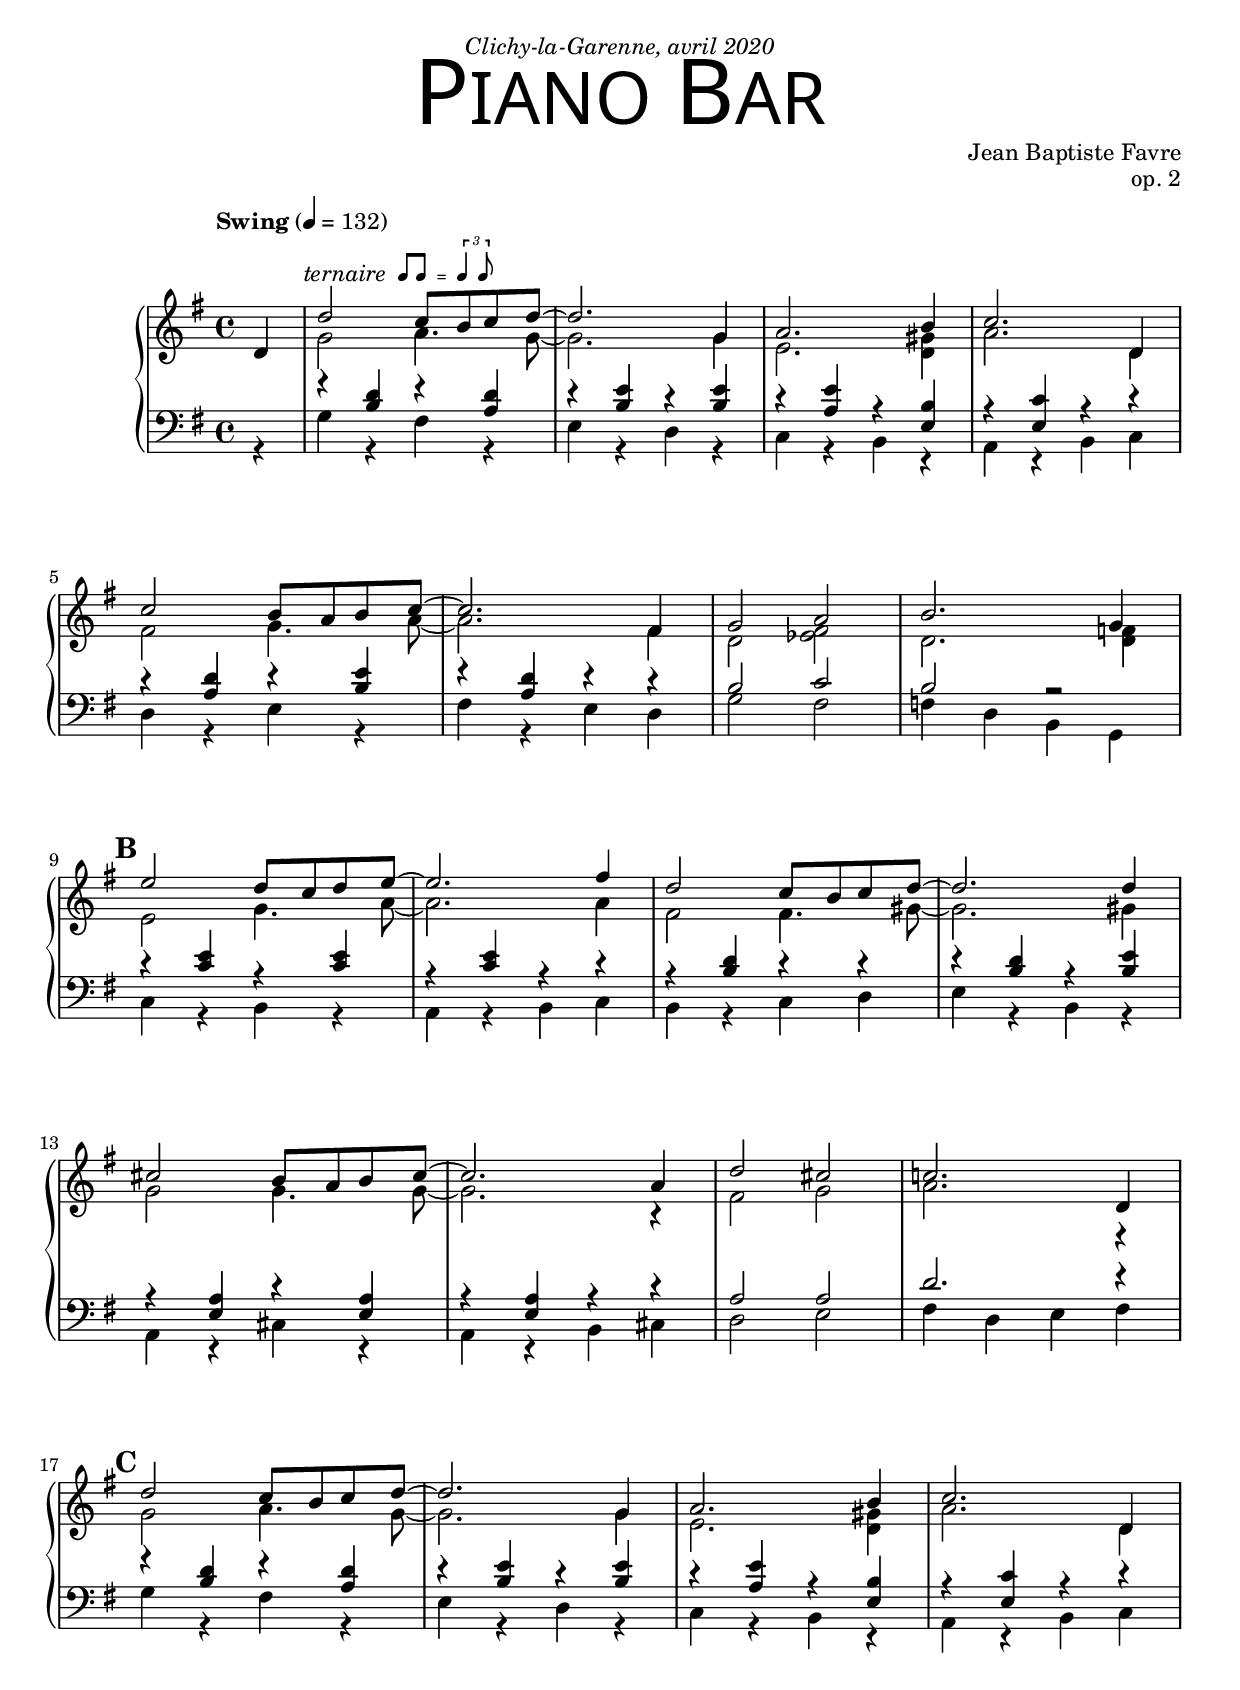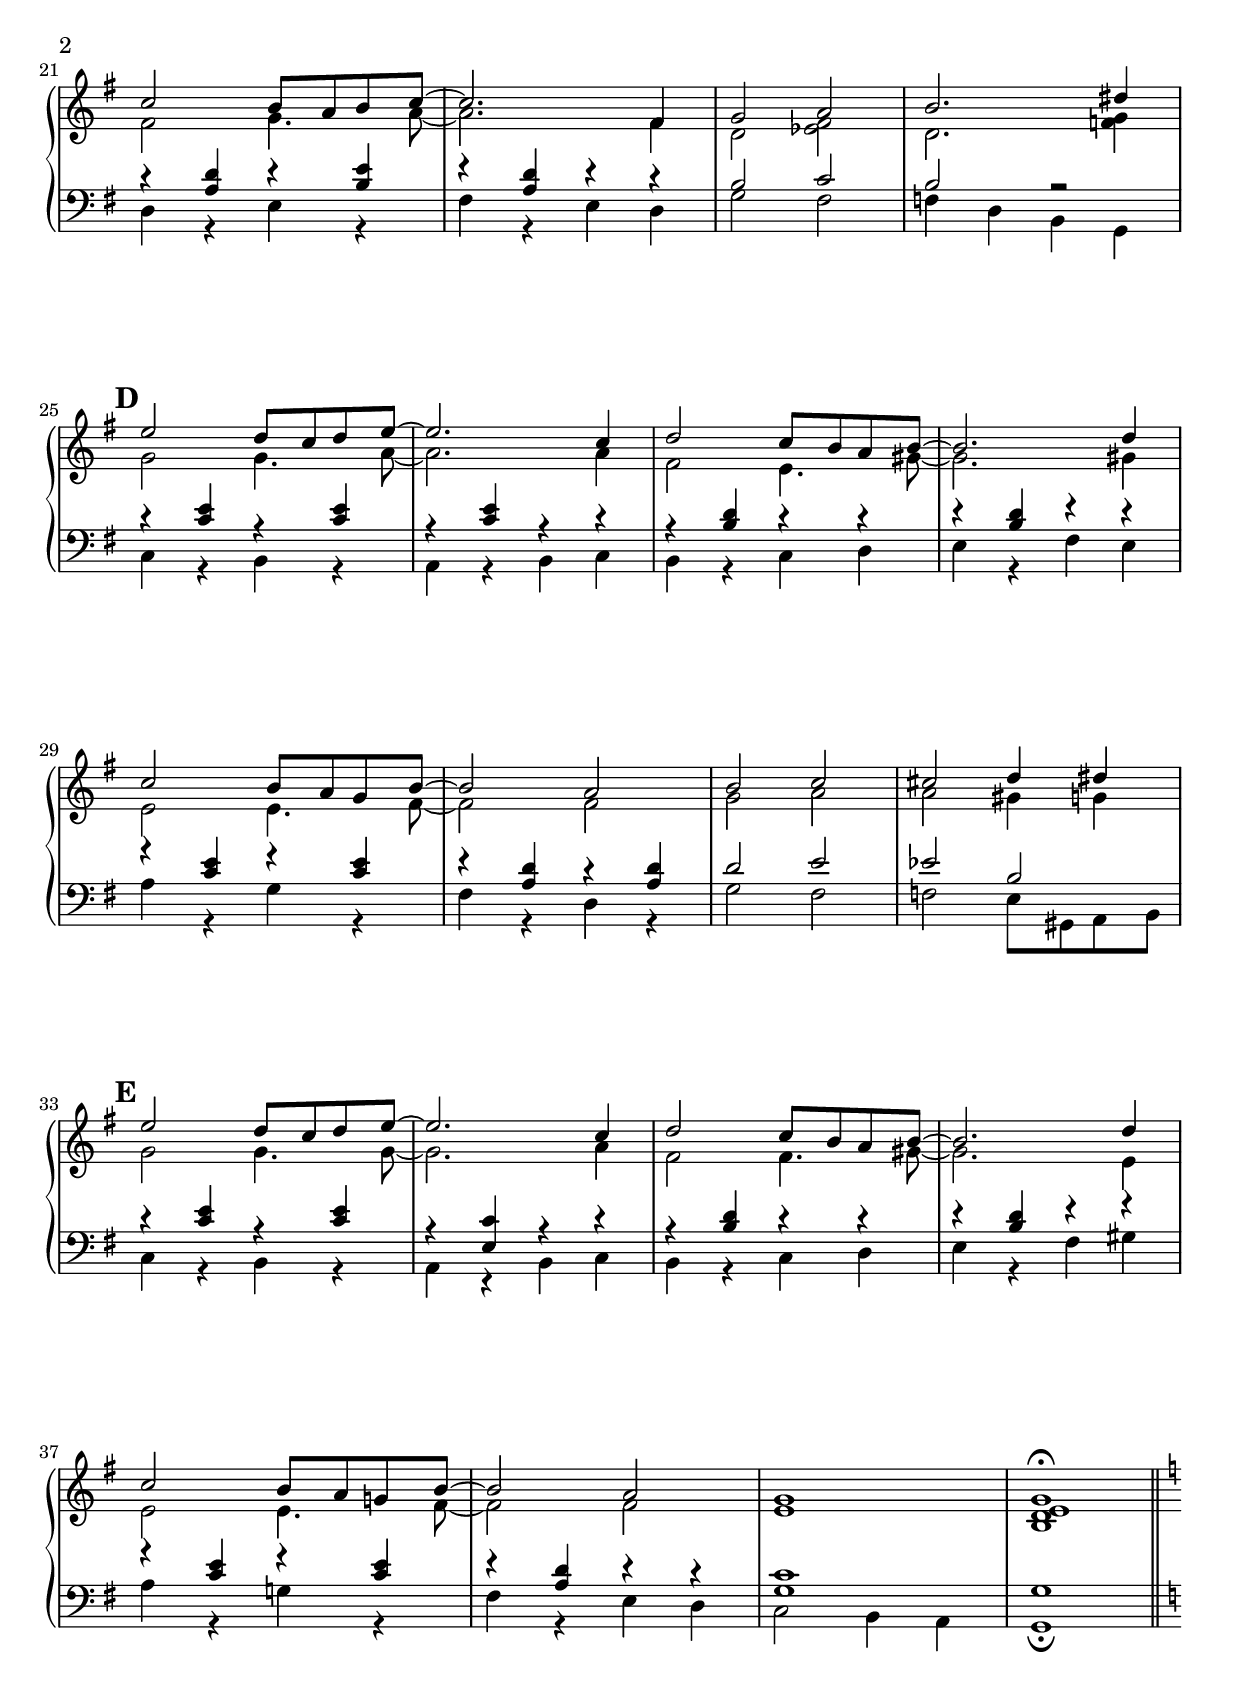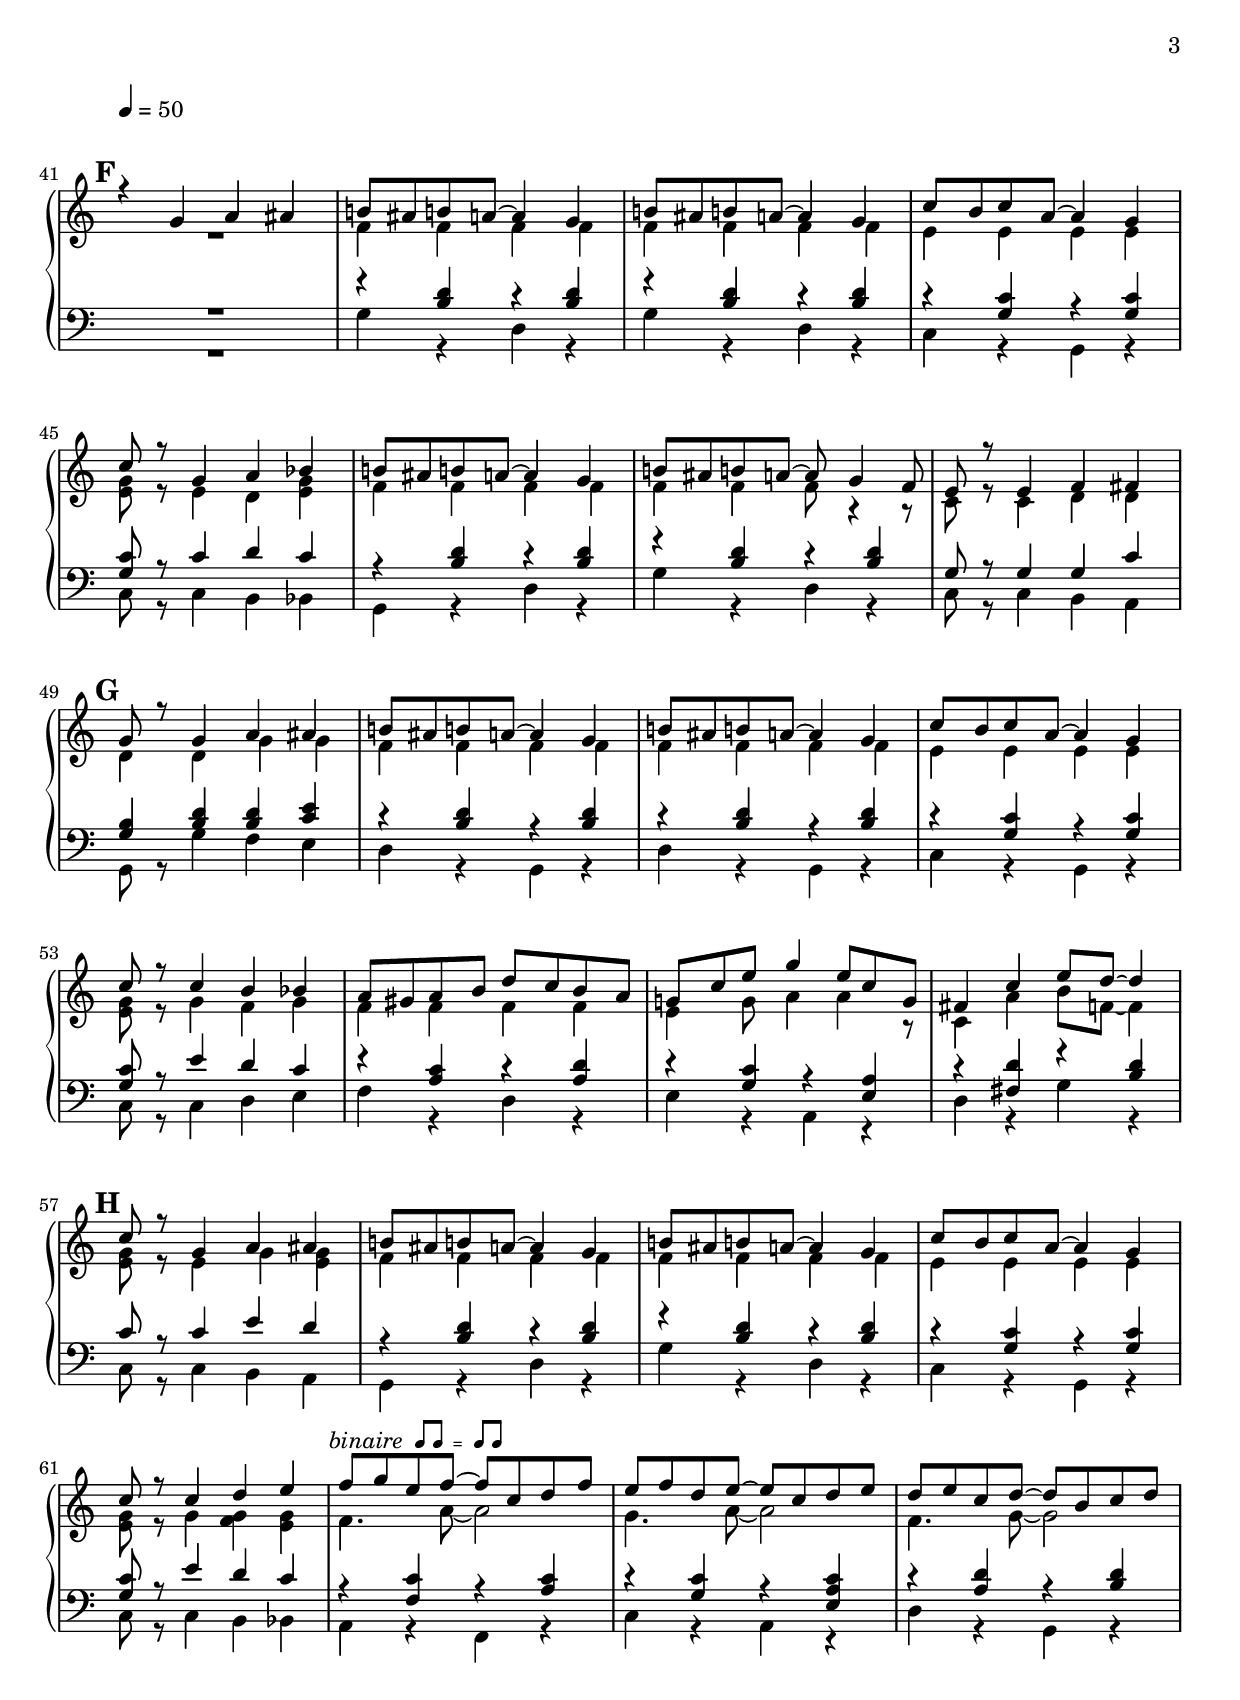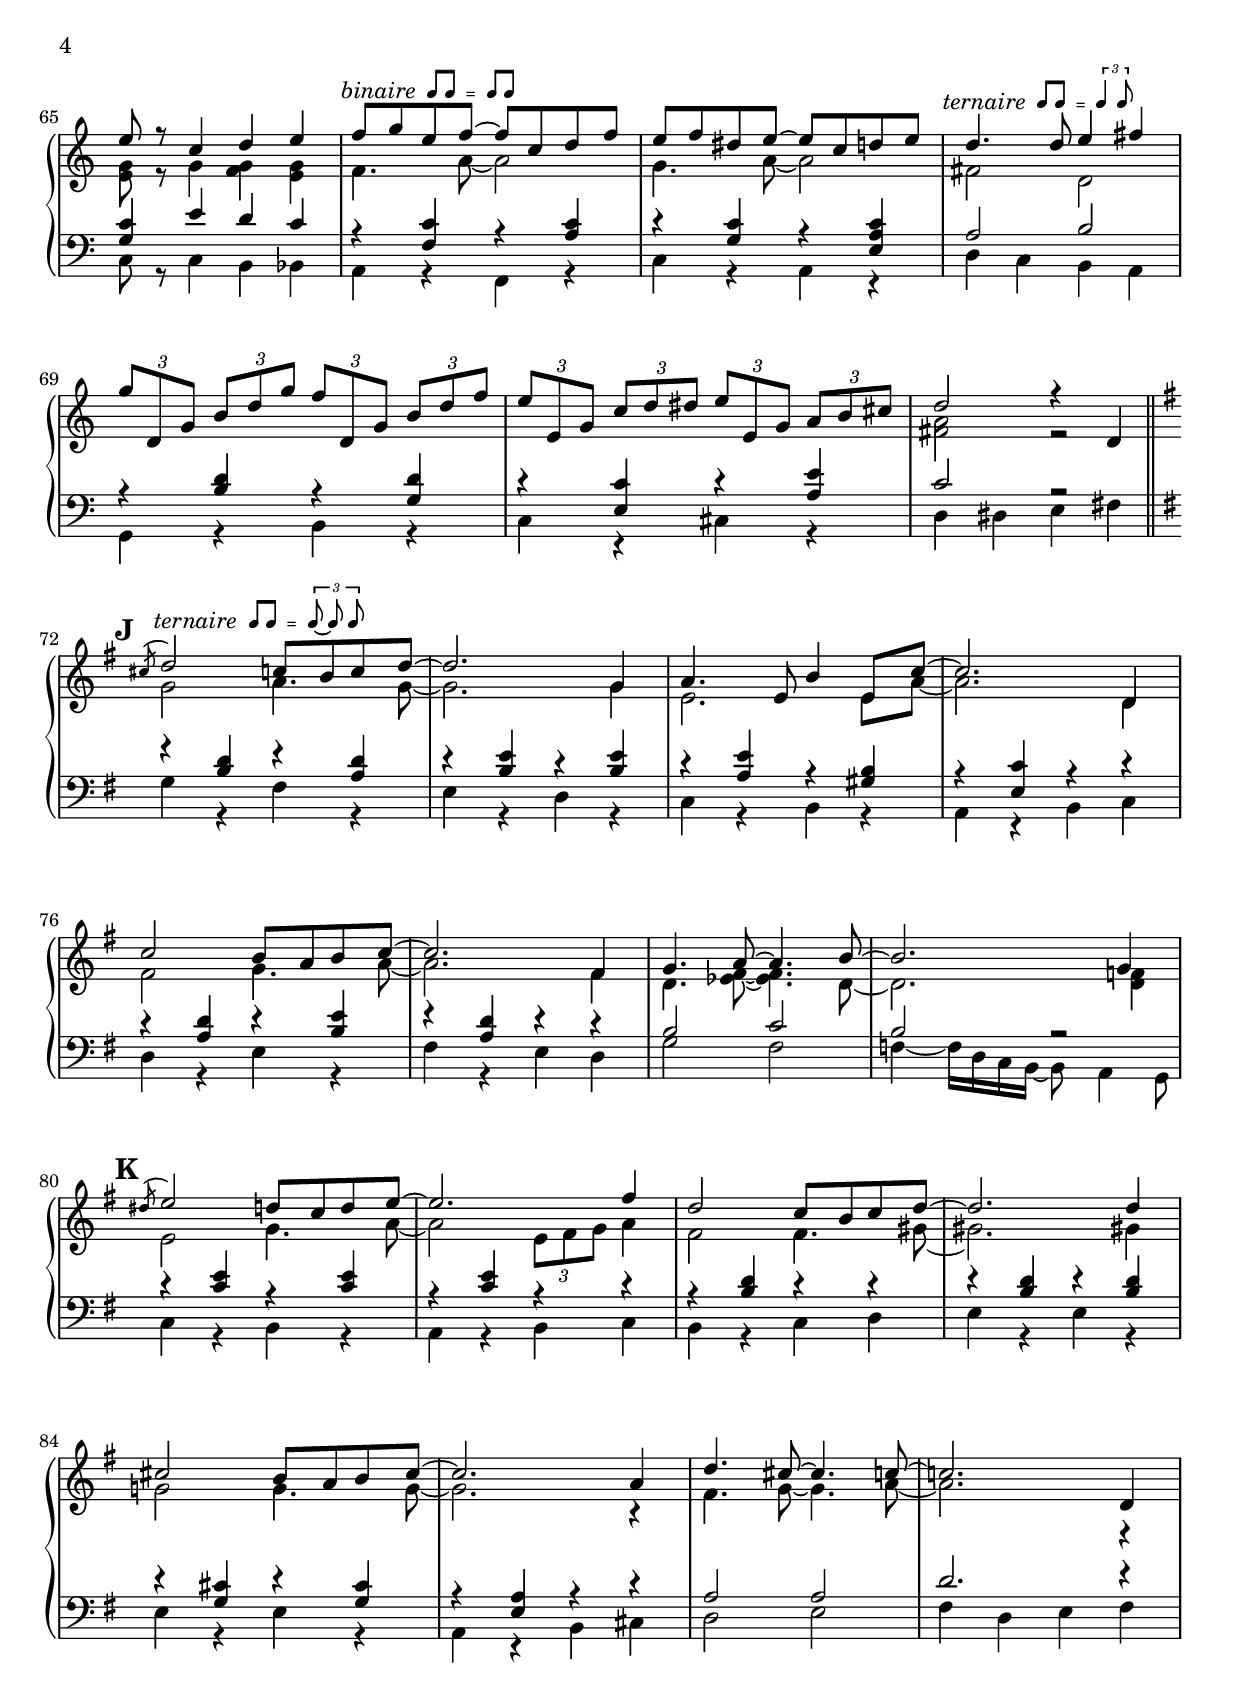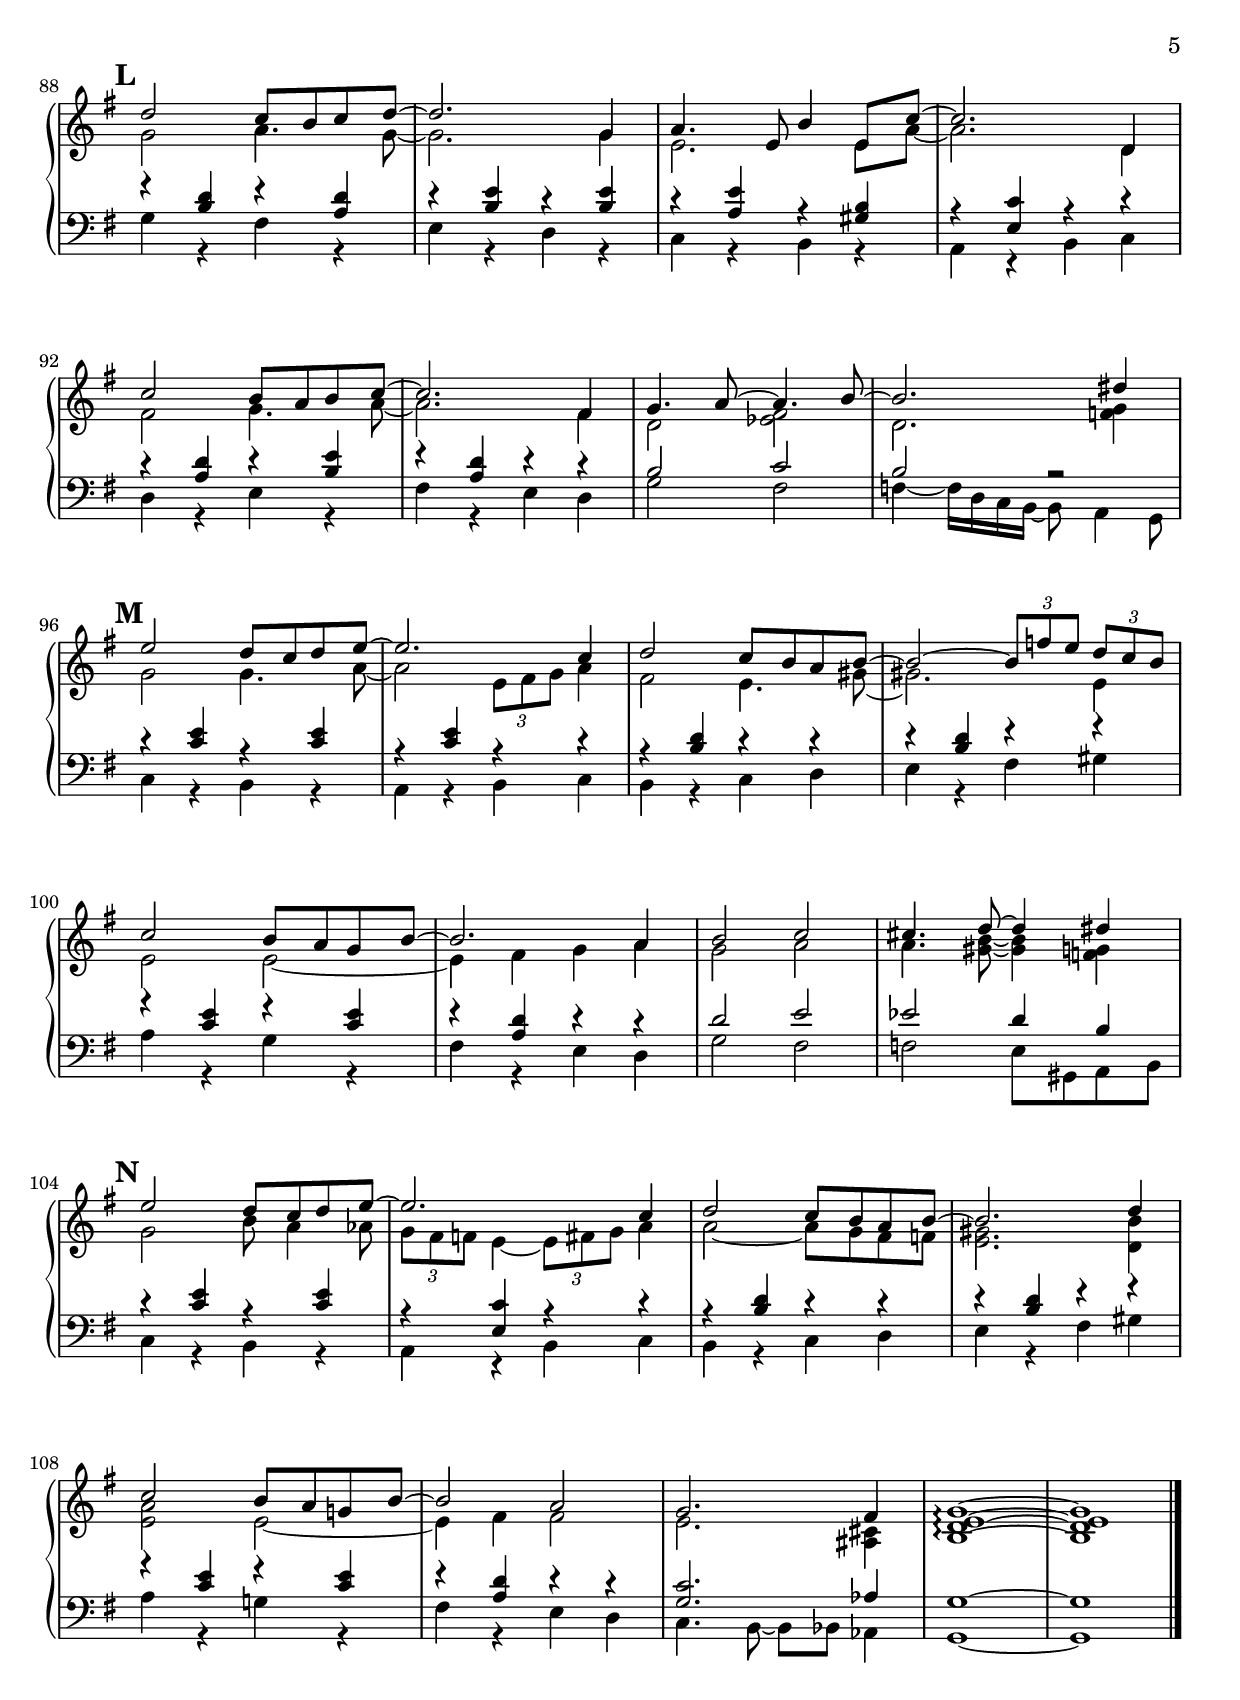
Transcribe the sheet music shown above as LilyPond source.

\version "2.20.0"
\language "english"
% Renders swing rhythm in midi
\include "articulate.ly"
% Will be included in lilypond 2.21
% In the mean time, you can get it from
% https://github.com/lilypond/lilypond/blob/master/ly/swing.ly
\include "swing.ly"
% This one has been found here:
% http://lsr.di.unimi.it/LSR/Item?id=204
%% http://lsr.di.unimi.it/LSR/Item?id=204
%% see also http://lilypond.org/doc/v2.18/Documentation/internals/metronome_005fmark_005fengraver
%% see also http://lilypond.org/doc/v2.18/Documentation/snippets/rhythms

%%% Function: rhythmMark
%%% ============================================================
%%%  Purpose: print a sophisticated rehearsal mark e.g
%%%           for rhythm directives
%%%    Usage: \rhythmMark label music1 music2
%%% ------------------------------------------------------------
%%% Variable: label (string)
%%% ------------------------------------------------------------
%%% Variable: music1 (ly:music)
%%% ------------------------------------------------------------
%%% Variable: music2 (ly:music)
%%% ------------------------------------------------------------
%%%  Example: \rhythmMark #"Swing" \rhyMarkIIEighths
%%%                 \rhyMarkSlurredTriplets
%%% ------------------------------------------------------------
%%% Constants:
%%%           rhythmMarkStaffReduce = #-3
%%%           rhythmMarkLabelFontSize = #-2
%%% ------------------------------------------------------------
%%%  Comment: see below for predefined values for music1&2
%%% ============================================================

rhythmMarkStaffReduce = #-3
rhythmMarkLabelFontSize = #-2

rhythmMark = #(define-music-function (parser location label musicI musicII ) (string? ly:music? ly:music?)
   #{
      \mark \markup {
        \line \general-align #Y #DOWN {
          \combine
            \italic \fontsize #rhythmMarkLabelFontSize $label
            \transparent \italic \fontsize #rhythmMarkLabelFontSize f

          \score {                     % 2nd column in line
            \new Staff \with {
              fontSize = #rhythmMarkStaffReduce
              \override StaffSymbol.staff-space = #(magstep rhythmMarkStaffReduce)
              \override StaffSymbol.line-count = #0
              \override VerticalAxisGroup.Y-extent = #'(-0.85 . 4)
            }

            {
              \relative c' { \stemUp $musicI }

%             \override Score.SpacingSpanner.strict-note-spacing = ##t
              \once \override Score.TextScript.Y-offset = #-0.4
              s4.^\markup{ \halign #-1 \italic "=" }

              \relative c' { \stemUp $musicII }
            }

            \layout {
              ragged-right= ##t
              indent = 0
              \context {
                \Staff
                \remove "Clef_engraver"
                \remove "Time_signature_engraver"
              }
            } % layout end

          } % Score end

        } % line end
      } % markup end
   #})

%%% Function: rhythmMarkC
%%% ============================================================
%%%  Purpose: print a sophisticated rehearsal mark e.g for
%%%           rhythm directives in a column (music on top)
%%%    Usage: \rhythmMarkC label music1 music2
%%% ------------------------------------------------------------
%%% Variable: label (string)
%%% ------------------------------------------------------------
%%% Variable: music1 (ly:music)
%%% ------------------------------------------------------------
%%% Variable: music2 (ly:music)
%%% ------------------------------------------------------------
%%%  Example: \rhythmMarkC #"Swing" \rhyMarkIIEighths
%%%                 \rhyMarkSlurredTriplets
%%% ------------------------------------------------------------
%%% Constants:
%%%           rhythmMarkCStaffReduce = #-4
%%%           rhythmMarkCLabelFontSize = #-2
%%% ------------------------------------------------------------
%%%  Comment: see below for predefined values for music1&2
%%% ============================================================

rhythmMarkCStaffReduce = #-4
rhythmMarkCLabelFontSize = #-2

rhythmMarkC = #(define-music-function (parser location label musicI musicII ) (string? ly:music? ly:music?)
   #{
      \mark \markup
      {
        \combine

          \line {
            \hspace #0
            \translate #'(-0.1 . -3.25) \italic \fontsize #rhythmMarkCLabelFontSize $label
          } % end Line

          \line \vcenter {

              \score {                 % 1st column in line

                \new Staff \with {
                  fontSize = #rhythmMarkCStaffReduce
                  \override StaffSymbol.staff-space = #(magstep rhythmMarkCStaffReduce)
                  \override StaffSymbol.line-count = #0
                  \override VerticalAxisGroup.Y-extent = #'(0 . 0)  % td
                }

                \relative c' { \stemUp $musicI }

                \layout {
                  ragged-right= ##t
                  indent = 0
                  \context {
                    \Staff
                    \remove "Clef_engraver"
                    \remove "Time_signature_engraver" }
                } % layout

              } % 1st score

              \hspace #-0.1            % 2nd column in line

                                       % 3rd column in line
              \italic \fontsize #rhythmMarkCStaffReduce "="

              \score {                 % 4th column in line

                \new Staff \with {
                  fontSize = #rhythmMarkCStaffReduce
                  \override StaffSymbol.staff-space = #(magstep rhythmMarkCStaffReduce)
                  \override StaffSymbol.line-count = #0
                  \override VerticalAxisGroup.Y-extent = #'(0 . 0)  % td
                }

                \relative c' {
                  \stemUp $musicII
                }

                \layout {
                  ragged-right= ##t
                  indent = 0
                  \context {
                    \Staff
                    \remove "Clef_engraver"
                    \remove "Time_signature_engraver" }
                } % layout

              } % 2nd score end

            } % line end
          % end combine
        } % markup end
   #})

%%% predefined ly:music-Variables for use
%%% in function rhythmMark and rhythmMarkC
%%% ============================================================
rhyMarkI = { b'1*1/8 }

rhyMarkII = { b'2*1/4 }

rhyMarkIV = { b'4*1/2 }

rhyMarkEighth = { b'8 }

rhyMarkIIEighths = {
  % \override Score.SpacingSpanner.common-shortest-duration = #(ly:make-moment 1/4) % tight
  \override Score.SpacingSpanner.common-shortest-duration = #(ly:make-moment 3/16) % even
  b'8[ b8]
}
rhyMarkTriplets = {
  % \override Score.SpacingSpanner.common-shortest-duration = #(ly:make-moment 1/2) % super-tight
  % \override Score.SpacingSpanner.common-shortest-duration = #(ly:make-moment 1/4) % tight
  \override Score.SpacingSpanner.common-shortest-duration = #(ly:make-moment 3/16) % even
  \tuplet 3/2 { b'4 b8 }
}
rhyMarkSlurredTriplets = {
  % \override Score.SpacingSpanner.common-shortest-duration = #(ly:make-moment 1/4) % tight
  % \override Score.SpacingSpanner.common-shortest-duration = #(ly:make-moment 5/32) % slighty tighter as even
  \override Score.SpacingSpanner.common-shortest-duration = #(ly:make-moment 1/8) % even
  \tuplet 3/2 { b'8 ~ b8 b8 }
}
rhyMarkDottedEighths = {
  % \override Score.SpacingSpanner.common-shortest-duration = #(ly:make-moment 1/4) % tight
  \override Score.SpacingSpanner.common-shortest-duration = #(ly:make-moment 3/16) % even
  % \override Score.SpacingSpanner.common-shortest-duration = #(ly:make-moment 1/8) % loose
  { b'8.[ b16*2] }
}


keepTags   = #'(visuel notvideo)

%%% To enable processing with ly2video, uncomment include and paper blockbelow
%\include "libs/ly2video.ily"
%removeTags = #'(notvideo school)
%\paper {
%   page-breaking = #ly:one-line-breaking
%   top-margin    = 148\mm
%   bottom-margin = 148\mm
%   left-margin   = 46\mm
%   right-margin  = 46\mm
%}

%%% To enable processing with ly2video, comment paper block below
\paper {
  #(set-paper-size "a4")
  top-margin = 1\cm
  bottom-margin = 1\cm
  #(include-special-characters)
  print-all-headers = ##f
  ragged-last-bottom = ##f
  max-systems-per-page = 6
}
removeTags = #'(school)

\header {
  title = \markup { \override #'(font-name . "Park Lane NF") \fontsize #8 \smallCaps "Piano Bar" }
  subtitle = ""
  composer = "Jean Baptiste Favre"
  opus = "op. 2"
  dedication = \markup { \italic "Clichy-la-Garenne, avril 2020" }
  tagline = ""
}
midiInstrumentName = "honky-tonk"
global = { \override Score.MetronomeMark.padding = #7 \tempo "Swing" 4 = 132 \time 4/4 \key g \major }
sopraneVoice = \relative c' {
          \partial 4
          d4
             \tag #'notvideo \once \override Score.RehearsalMark.X-offset = #0
             \tag #'notvideo \once \override Score.RehearsalMark.self-alignment-X = #RIGHT
             \tag #'notvideo \rhythmMark #"ternaire" \rhyMarkIIEighths \rhyMarkTriplets
             %\mark \default %\mark "A"
             d'2 \tripletFeel 8 { c8[ b c d~] } d2. g,4 a2. b4 c2. d,4
             c'2 \tripletFeel 8 { b8[ a b c~] } c2. fs,4 g2 a2 b2. g4 \break
             \mark #2 %\mark "B"
             e'2 \tripletFeel 8 { d8[ c d e8~] } e2. fs4 d2 \tripletFeel 8 { c8[ b c d~] } d2. d4
             cs2 \tripletFeel 8 { b8[ a b cs~] } cs2. a4 d2 cs2 c!2. d,4 \break
             \mark \default %\mark "C"
             d'2 \tripletFeel 8 { c8[ b c d~] } d2. g,4 a2. b4 c2. d,4
             c'2 \tripletFeel 8 { b8[ a b c~] } c2. fs,4 g2 a2 b2. ds4 \break
             \mark \default %\mark "D"
             e2 \tripletFeel 8 { d8[ c d e8~] } e2. c4 d2 \tripletFeel 8 { c8[ b a b8~] } b2. d4
             c2 \tripletFeel 8 { b8[ a g8 b8~] } b2 a2 b2 c2 cs2 d4 ds4 \break
             \mark \default %\mark "E"
             e2 \tripletFeel 8 { d8[ c d e8~] } e2. c4 d2 \tripletFeel 8 { c8[ b a b8~] } b2. d4
             c2 \tripletFeel 8 { b8[ a g! b8~] } b2 a2 g1
             \once \hide Score.MetronomeMark \tempo 4=80 <b, d e g>1\fermata \tempo 4=50 \break
             \bar"||" \pageBreak
             \mark \default \key c \major %\mark "F"
             r4 \once \hide Score.MetronomeMark \tempo 4=132 g'4 a as \tripletFeel 8 { b!8[ as b! a~] } a4 g4 \tripletFeel 8 { b!8[ as b! a~] } a4 g4 \tripletFeel 8 { c8[ b c a~] } a4 g
             c8 r8 g4 a bf \tripletFeel 8 { b!8[ as b! a~] } a4 g4 \tripletFeel 8 { b!8[ as b! a~] a8 g4 f8 } e8 r8 e4 f fs \break
             \mark \default %\mark "G"
             g8 r8 g4 a as \tripletFeel 8 { b!8[ as b! a~] } a4 g4 \tripletFeel 8 { b!8[ as b! a~] } a4 g4 \tripletFeel 8 { c8[ b c a~] } a4 g4
             c8 r8 c4 b bf \tripletFeel 8 { a8[ gs a b] d[ c b a] g![ c e] g4 e8[ c g] } fs4 c' \tripletFeel 8 { e8 d8~ } d4 \break
             \mark \default %\mark "H"
             c8 r8 g4 a as \tripletFeel 8 { b!8[ as b! a~] } a4 g4 \tripletFeel 8 { b!8[ as b! a~] } a4 g4 \tripletFeel 8 { c8[ b c a~] a4 } g
             c8 r8 c4 d e \tag #'notvideo { \once \override Score.RehearsalMark.self-alignment-X = #LEFT \rhythmMark #"binaire" \rhyMarkIIEighths \rhyMarkIIEighths } f8[ g e f~] f[ c d f] e[ f d e~] e[ c d e] d[ e c d~] d[ b c d]
             e r8 c4 d e \tag #'notvideo { \once \override Score.RehearsalMark.self-alignment-X = #LEFT \rhythmMark #"binaire" \rhyMarkIIEighths \rhyMarkIIEighths } f8 g e f~ f c d f e f ds e~ e c d e
             \tag #'notvideo { \once \override Score.RehearsalMark.self-alignment-X = #LEFT \rhythmMark #"ternaire" \rhyMarkIIEighths \rhyMarkTriplets }
             \tripletFeel 8 { d4. d8 e4 fs }
             \tuplet 3/2 4 { g8 d, g b d g f d, g b d f e e, g c d ds e e, g a b cs } d2 r4 d,4 \break \key g \major \bar"||"
             \mark \default %\mark "I"
             \acciaccatura { cs'8 } \tag #'notvideo { \once \override Score.RehearsalMark.self-alignment-X = #LEFT \rhythmMark #"ternaire" \rhyMarkIIEighths \rhyMarkSlurredTriplets } d2 \tripletFeel 8 { c8[ b c d~] d2. g,4 a4. e8 b'4 e,8 c'8~ } c2. d,4
             c'2 \tripletFeel 8 { b8[ a b c~] } c2. fs,4 \tripletFeel 8 { g4. a8~ a4. b8~ } b2. g4 \break
             \mark \default %\mark "J"
             \acciaccatura ds'8 e2 \tripletFeel 8 { d8[ c d e8~] } e2. fs4 d2 \tripletFeel 8 { c8[ b c d~] } d2. d4
             cs2 \tripletFeel 8 { b8[ a b cs~] } cs2. a4 \tripletFeel 8 { d4. cs8~ cs4. c8~ } c!2. d,4 \break
             \mark \default %\mark "K"
             d'2 \tripletFeel 8 { c8[ b c d~] d2. g,4 a4. e8 b'4 e,8 c'8~ } c2. d,4
             c'2 \tripletFeel 8 { b8[ a b c~] } c2. fs,4 \tripletFeel 8 { g4. a8~ a4. b8~ } b2. ds4 \break
             \mark \default %\mark "L"
             e2 \tripletFeel 8 { d8[ c d e8~] } e2. c4 d2 \tripletFeel 8 { c8[ b a b8~] } b2~  \tuplet  3/2 4 { b8 f' e d c b }
             c2 \tripletFeel 8 { b8[ a g8 b8~] } b2. a4 b2 c2 \tripletFeel 8 { cs4. d8~ } d4 ds4 \break
             \mark \default %\mark "M"
             e2 \tripletFeel 8 { d8[ c d e8~] } e2. c4 d2 \tripletFeel 8 { c8[ b a b8~] } b2. d4
             c2 \tripletFeel 8 { b8[ a g! b8~] } b2 a2 g2.  fs4
             \tag #'midi { \set tieWaitForNote = ##t b,32~ d~ e~ g~ <b, d e g>4.~ <b d e g>2~ <b d e g>1 \unset tieWaitForNote }
             \tag #'(visuel) { <b d e g>1\arpeggio~ <b d e g>1 }
          \bar "|."
        }
altoVoice = \relative c' {
          \partial 4 s4
             %\mark "A"
             g'2 \tripletFeel 8 { a4. g8~} g2. g4 e2. <d gs>4 a'2. d,4
             fs2 \tripletFeel 8 { g4. a8~} a2. fs4 d2 <ef fs>2 d2. <d f>4
             % \mark "B"
             e2 \tripletFeel 8 { g4. a8~} a2. a4 fs2 \tripletFeel 8 { fs4. gs8~} gs2. gs4
             g2 \tripletFeel 8 { g4. g8~} g2. r4 fs2 g2 a2. r4
             %\mark "C"
             g2 \tripletFeel 8 { a4. g8~} g2. g4 e2. <d gs>4 a'2. d,4
             fs2 \tripletFeel 8 { g4. a8~} a2. fs4 d2 <ef fs>2 d2. <f g>4
             %\mark "D"
             g2 \tripletFeel 8 { g4. a8~} a2. a4 fs2 \tripletFeel 8 { e4. gs8~} gs2. gs4
             e2 \tripletFeel 8 { e4. fs8~} fs2 fs2 g2 a2 a2 gs4 g4
             %\mark "E"
             g2 \tripletFeel 8 { g4. g8~} g2. a4 fs2 \tripletFeel 8 { fs4. gs8~} gs2. e4
             e2 \tripletFeel 8 { e4. fs8~} fs2 fs e1 s1
             \key c \major %\mark "F"
             R1 f4 f f f f4 f4 f
             f4 e e4 e e <e g>8 r8 e4 d <e g>
             f4 f4 f4 f \tripletFeel 8 { f4 f f8 r4 r8 } c8 r8 c4 d d
             %\mark "G"
             d d g g f4 f f f f4 f f f e4 e e e
             <e g>8 r8 g4 f g \tripletFeel 8 { f4 f f f e g8 a4 a4 r8 } c,4 a' \tripletFeel 8 { b8 f~ } f4
             %\mark "H"
             <e g>8 r8 e4 g <e g> f4 f f f f f f f e e e e
             <e g>8 r8 g4 <f g> <e g> f4. a8~a2 g4. a8~ a2 f4. g8~ g2 <e g>8 r8 g4 <f g> <e g>
             f4. a8~ a2 g4. a8~ a2 fs2 d2 s1 s1 <fs a>2 r2 \key g \major |
             %\mark "I"
             \once \override Slur.transparent =##t \acciaccatura { s8 } g2 \tripletFeel 8 { a4. g8~  g2. g4 e2. e8 a8~ } a2. d,4
             fs2 \tripletFeel 8 { g4. a8~ } a2. fs4 \tripletFeel 8 { d4. <ef fs>8~ <ef fs>4. d8~ } d2. <d f>4
             % \mark "J"
             e2 \tripletFeel 8 { g4. a8~ } a2 \tuplet 3/2 { e8 fs g } a4 fs2 \tripletFeel 8 { fs4. gs8~ } gs!2. gs!4
             g!2 \tripletFeel 8 { g4. g8~ } g2. r4 \tripletFeel 8 { fs4. g8~ g4. a8~ } a2. r4
             %\mark "K"
             g2 \tripletFeel 8 { a4. g8~ g2. g4 e2. e8 a8~ } a2. d,4
             fs2 \tripletFeel 8 { g4. a8~ } a2. fs4 d2 <ef fs>2 d2. <f g>4
             %\mark "L"
             g2 \tripletFeel 8 { g4. a8~ } a2 \tuplet 3/2 { e8 fs g } a4 fs2 \tripletFeel 8 { e4. gs!8~ } gs!2. e4
             e2 e2~ e4 fs4 g a g2 a2 \tripletFeel 8 { a4. <gs b>8~ } <gs b>4 <f! g!>4
             %\mark "M"
             g2 \tripletFeel 8 { b8 a4 af8 } \tuplet 3/2 4 { g8 fs f } e4~ \tuplet 3/2 4 { e8 fs g} a4 a2~ \tripletFeel 8 { a8[ g fs f] } <e gs!>2. <d b'>4
             <e a>2 e2~ e4 fs4 fs2 e2. <as, cs>4 s1 s1
        }
tenorVoice = \relative c' {
          \partial 4 s4
             %\mark "A"
             r4 <b d>4 r4 <a d>4 r4 <b e>4 r4 <b e>4 r4 <a e'>4 r4 <e b'>4 r4 <e c'>4 r4 r4
             r4 <a d>4 r4 <b e>4 r4 <a d>4 r4 r4 b2 c2 b2 r2
             %\mark "B"
             r4 <c e>4 r4 <c e>4 r4 <c e>4 r4 r4 r4 <b d>4 r4 r4 r4 <b d>4 r4 <b e>4
             r4 <e, a>4 r4 <e a>4 r4 <e a>4 r4 r4 a2 a2 d2. r4
             %\mark "C"
             r4 <b d>4 r4 <a d>4 r4 <b e>4 r4 <b e>4 r4 <a e'>4 r4 <e b'>4 r4 <e c'>4 r4 r4
             r4 <a d>4 r4 <b e>4 r4 <a d>4 r4 r4 b2 c2 b2 r2
             %\mark "D"
             r4 <c e>4 r4 <c e>4 r4 <c e>4 r4 r4 r4 <b d>4 r4 r4 r4 <b d>4 r4 r4
             r4 <c e>4 r4 <c e>4 r4 <a d>4 r4 <a d>4 d2 e2 ef2 b2
             %\mark "E"
             r4 <c e>4 r4 <c e>4 r4 <e, c'>4 r4 r4 r4 <b' d>4 r4 r4 r4 <b d>4 r4 r4
             r4 <c e>4 r4 <c e>4 r4 <a d>4 r4 r4 <g c>1 <g>1
             \key c \major %\mark "F"
             R1 r4 <b d>4 r <b d>4 r4 <b d>4 r <b d>4 r4 <g c>4 r4 <g c>4
             <g c>8 r8 c4 d c r4 <b d>4 r <b d>4 r4 <b d>4 r4 <b d>4 g8 r8 g4 g c
             %\mark "G"
             <g b>4 <b d> <b d> <c e> r4 <b d>4 r <b d>4 r4 <b d>4 r <b d>4 r4 <g c>4 r4 <g c>4
             <g c>8 r8 e'4 d c r4 <a c>4 r <a d>4 r4 <g c> r4 <e a> r4 <fs d'>4 r4 <b d>4
             %\mark "H"
             c8 r8 c4 e d r4 <b d>4 r <b d>4 r4 <b d>4 r <b d>4 r4 <g c>4 r4 <g c>4
             <g c>8 r8 e'4 d c r4 <f, c'>4 r4 <a c> r4 <g c> r4 <e a c> r4 <a d> r4 <b d> <g c>4 e'4 d c
             r4 <f, c'>4 r4 <a c> r4 <g c> r4 <e a c> a2 b2
             r4 <b d>4 r4 <g d'> r4 <e c'> r4 <a e'> c2 r2
             %\mark "I"
             \key g \major
             \once \override Slur.transparent =##t \acciaccatura { s8 } r4 <b d>4 r4 <a d>4 r4 <b e>4 r4 <b e>4 r4 <a e'>4 r4 <gs b>4 r4 <e c'>4 r4 r4
             r4 <a d>4 r4 <b e>4 r4 <a d>4 r4 r4 b2 c2 b2 r2
             %\mark "J"
             r4 <c e>4 r4 <c e>4 r4 <c e>4 r4 r4 r4 <b d>4 r4 r4 r4 <b d>4 r4 <b d>4
             r4 <g cs>4 r4 <g cs>4 r4 <e a>4 r4 r4 a2 a2 d2. r4
             %\mark "K"
             r4 <b d>4 r4 <a d>4 r4 <b e>4 r4 <b e>4 r4 <a e'>4 r4 <gs b>4 r4 <e c'>4 r4 r4
             r4 <a d>4 r4 <b e>4 r4 <a d>4 r4 r4 b2 c2 b2 r2
             %\mark "L"
             r4 <c e>4 r4 <c e>4 r4 <c e>4 r4 r4 r4 <b d>4 r4 r4 r4 <b d>4 r4 r4
             r4 <c e>4 r4 <c e>4 r4 <a d>4 r4 r4 d2 e2 ef2 d4 b
             %\mark "M"
             r4 <c e>4 r4 <c e>4 r4 <e, c'>4 r4 r4 r4 <b' d>4 r4 r4 r4 <b d>4 r4 r4
             r4 <c e>4 r4 <c e>4 r4 <a d>4 r4 r4 <g c>2. af4 g1~ g1
        }
bassesVoice = \relative f {
          \partial 4 r4
             %\mark "A"
             g4 r4 fs r4 e r4 d r4 c r4 b r4 a r4 b4 c
             d4 r4 e r4 fs r4 e4 d g2 fs f4 d4 b4 g4
             %\mark "B"
             c4 r4 b r4 a r4 b4 c b4 r4 c4 d e4 r4 b4 r4
             a4 r4 cs r4 a r4 b4 cs d2 e fs4 d e fs
             %\mark "C"
             g4 r4 fs r4 e r4 d r4 c r4 b r4 a r4 b4 c
             d4 r4 e r4 fs r4 e4 d g2 fs f4 d4 b4 g4
             %\mark "D"
             c4 r4 b r4 a r4 b4 c b4 r4 c4 d e4 r4 fs4 e
             a4 r4 g r4 fs r4 d4 r4 g2 fs f \tripletFeel 8 { e8[ gs, a b] } % e8[ b, a g] ?
             %\mark "E"
             c4 r4 b r4 a r4 b4 c b4 r4 c4 d e4 r4 fs4 gs
             a4 r4 g! r4 fs r4 e4 d c2 b4 a g1\fermata \key c \major
             %\mark "F"
             R1 g'4 r d r g4 r d r c4 r g r
             c8 r c4 b bf g r d' r g r d r4 c8 r8 c4 b a
             %\mark "G"
             g8 r8 g'4 f e d r g, r d' r g, r c4 r g r
             c8 r8 c4 d e f r4 d r4 e r4 a, r4 d r4 g r4
             %\mark "H"
             c,8 r8 c4 b a g4 r d' r g4 r d r c4 r g r
             c8 r8 c4 b bf a r4 f r4 c' r4 a4 r4 d4 r4 g,4 r4 c8 r8 c4 b bf
             a4 r4 f4 r4 c'4 r4 a4 r4 d4 c b a g r4 b r4 c r4 cs r4 d4 ds e fs
             %\mark "I"
             \key g \major
             \once \override Slur.transparent =##t \acciaccatura { s8 }
             g4 r4 fs r4 e r4 d r4 c r4 b r4 a r4 b4 c
             d4 r4 e r4 fs r4 e4 d g2 fs \tripletFeel 8 { f4~ f16 d c  b~ b8 a4 g8 }
             %\mark "J"
             c4 r4 b4 r4 a4 r4 b4 c b4 r4 c4 d e4 r4 e4 r4
             e4 r4 e4 r4 a,4 r4 b4 cs d2 e2 fs4 d e fs
             %\mark "K"
             g4 r4 fs4 r4 e4 r4 d4 r4 c4 r4 b4 r4 a4 r4 b4 c
             d4 r4 e4 r4 fs4 r4 e4 d g2 fs \tripletFeel 8 { f4~ f16 d c  b~ b8 a4 g8 }
             %\mark "L"
             c4 r4 b4 r4 a4 r4 b4 c b4 r4 c4 d e4 r4 fs4 gs
             a4 r4 g4 r4 fs4 r4 e4 d g2 fs f \tripletFeel 8 { e8[ gs, a b] }
             %\mark "M"
             c4 r4 b4 r4 a4 r4 b4 c b4 r4 c4 d e4 r4 fs4 gs
             a4 r4 g!4 r4 fs4 r4 e4 d \tripletFeel 8 { c4. b8~ b8 bf8 } af4 g1~ g1
        }

pianoMusic =   \new PianoStaff
  <<
    \tag #'(notvideo school) \new ChordNames {
      \chordmode {
        \partial 4
        s4 g1 e:m a2.:m e4:7 a1:m
           d:7 d:7/fs g2 fs:dim g1:7/f
           c1 a:m b:m e:m
           cs:dim6/e a:7 d2 cs:dim6/e d1:7
           g1 e:m a2.:m e4:7 a1:m
           d:7 d:7/fs g2 fs:dim g1:7/f
           c1 a:m b:m e:7
           a:m d g2 fs2:dim7 f2:aug7 g4:7 g4:aug/a
           c1 a:m b:m e:7
           a:m d:6 c g:7+
      }
    }
    \new Staff = "haut" <<
      \set Staff.midiInstrument = \midiInstrumentName
      \set Score.markFormatter = #format-mark-box-alphabet
      \clef treble
      \global
      \new Voice = "soprane" { \voiceOne \sopraneVoice }
      \new Voice = "alto" { \voiceTwo \altoVoice }
    >>
    \new Staff <<
      \set Staff.midiInstrument = \midiInstrumentName
      \clef bass
      \global
      \new Voice = "tenor" { \voiceOne \tenorVoice }
      \new Voice = "bass" { \voiceTwo \bassesVoice }
    >>
    \tag #'(notvideo school) \new FiguredBass{
      \figuremode { \bassFigureExtendersOn
        <_>4 <5>1 <5\!> <5\!> <5\!>
             <5\!> <6\!> <5\!>2 <5\!>2 <2>1
             <5\!>1 <5\!> <5\!> <5\!>
             <6\!> <_+\!> <5\!>2 <6\!> <6\!>1
             <5>1 <5\!> <5\!> <5\!>
             <5\!> <6\!> <5\!>2 <5\!>2 <2>1
             <5\!> <5\!> <5\!> <_+\!>
             <5\!> <6\!> <5\!>2 <7\!> <7\!> <5\!>2
             <5\!>1 <5\!> <5\!> <5\!>
             <5\!> <6\!> <5\!> <5\!>
      }
    }
    \tag #'(notvideo school) \new FiguredBass{
      \figuremode {
        <_>4 <I>1 <VI> <IV> <II> <V> <V>
             <I>2 <VII>2 <I>1
             <IV>1 <II> <III> <VI>
             <IV> <II> <V>2 <IV>2 <V>1
             <I>1 <VI> <IV> <II> <V> <V>
             <I>2 <VII>2 <I>1
             <IV> <II> <III> <VI>
             <II> <V> <I>2 <VII> <VII> <I>
             <IV>1 <II> <III> <VI>
             <II> <V> <IV> <I>
      }
    }
  >>

\score {
  \header {
    title = ##f
    subtitle = ##f
    piece = ##f
  }
  \removeWithTag \removeTags \keepWithTag \keepTags \pianoMusic
  \layout {}
}
\score {
  \header {
    title = ##f
    subtitle = ##f
    piece = ##f
  }
  \removeWithTag \removeTags \keepWithTag midi \pianoMusic
  \midi {
    \context {
      \Staff
      \remove "Staff_performer"
    }
    \context {
      \Voice
      \consists "Staff_performer"
    }
  }
}